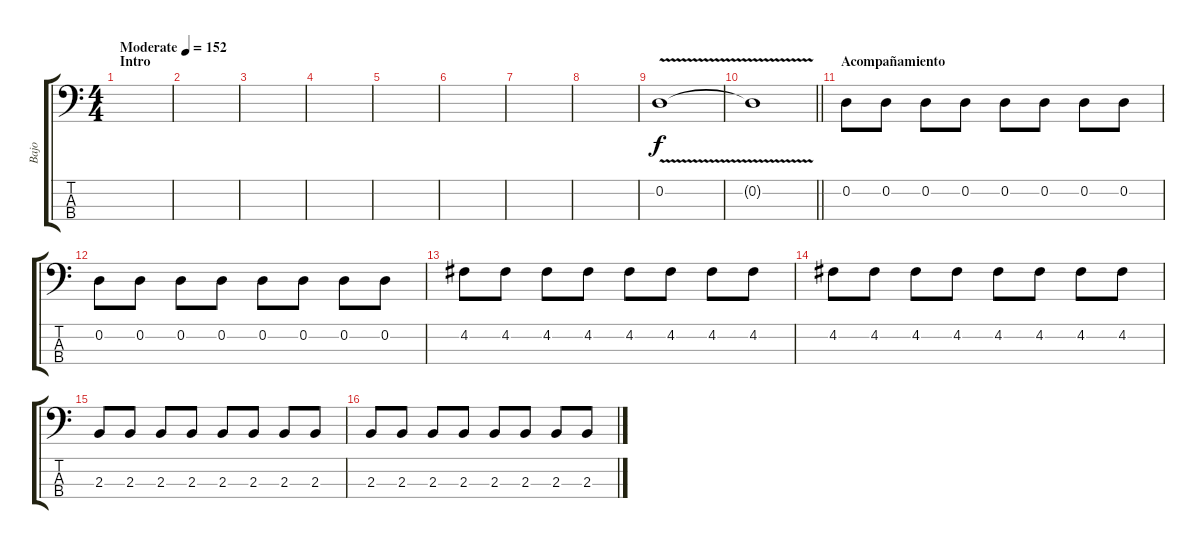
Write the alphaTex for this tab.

\track ("Bajo" "Bajo") {instrument electricbassfinger}
\staff {score tabs}
\tuning (G2 D2 A1 E1) {hide}
\ts (4 4)
\section ("" "Intro")
\tempo (152 "Moderate")
\clef f4
\ks c
|
|
|
|
|
|
|
|
0.2{v}.1 |
\barLineRight lightlight
0.2{t}.1 |
\section ("" "Acompañamiento")
0.2.8 0.2.8 0.2.8 0.2.8 0.2.8 0.2.8 0.2.8 0.2.8 |
0.2.8 0.2.8 0.2.8 0.2.8 0.2.8 0.2.8 0.2.8 0.2.8 |
4.2.8 4.2.8 4.2.8 4.2.8 4.2.8 4.2.8 4.2.8 4.2.8 |
4.2.8 4.2.8 4.2.8 4.2.8 4.2.8 4.2.8 4.2.8 4.2.8 |
2.3.8 2.3.8 2.3.8 2.3.8 2.3.8 2.3.8 2.3.8 2.3.8 |
2.3.8 2.3.8 2.3.8 2.3.8 2.3.8 2.3.8 2.3.8 2.3.8
